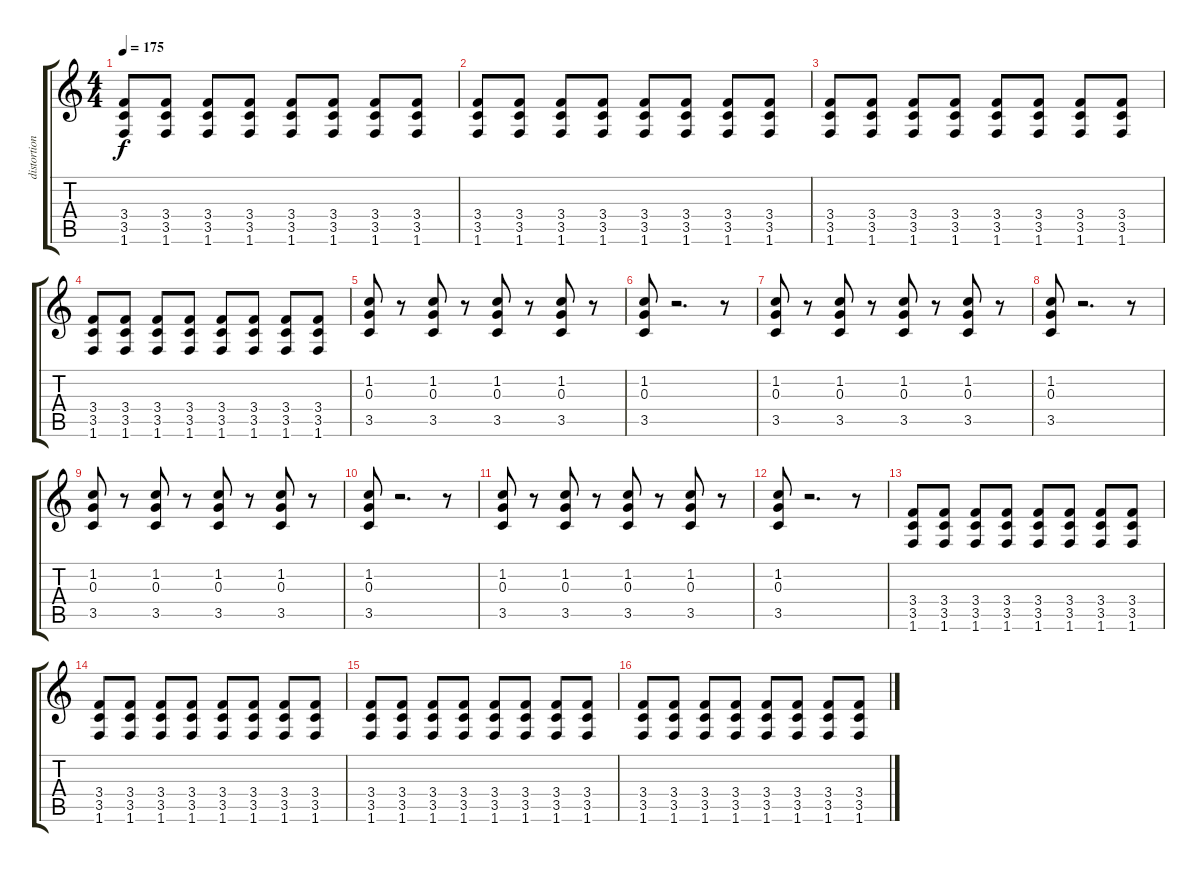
\track ("distortion " "distortion") {instrument distortionguitar}
\staff {score tabs}
\tuning (E4 B3 G3 D3 A2 E2) {hide}
\ts (4 4)
\tempo 175
\clef g2
\ks c
(3.4 3.5 1.6).8{dy f} (3.4 3.5 1.6).8 (3.4 3.5 1.6).8 (3.4 3.5 1.6).8 (3.4 3.5 1.6).8 (3.4 3.5 1.6).8 (3.4 3.5 1.6).8 (3.4 3.5 1.6).8 |
(3.4 3.5 1.6).8 (3.4 3.5 1.6).8 (3.4 3.5 1.6).8 (3.4 3.5 1.6).8 (3.4 3.5 1.6).8 (3.4 3.5 1.6).8 (3.4 3.5 1.6).8 (3.4 3.5 1.6).8 |
(3.4 3.5 1.6).8 (3.4 3.5 1.6).8 (3.4 3.5 1.6).8 (3.4 3.5 1.6).8 (3.4 3.5 1.6).8 (3.4 3.5 1.6).8 (3.4 3.5 1.6).8 (3.4 3.5 1.6).8 |
(3.4 3.5 1.6).8 (3.4 3.5 1.6).8 (3.4 3.5 1.6).8 (3.4 3.5 1.6).8 (3.4 3.5 1.6).8 (3.4 3.5 1.6).8 (3.4 3.5 1.6).8 (3.4 3.5 1.6).8 |
(1.2 0.3 3.5).8 r.8 (1.2 0.3 3.5).8 r.8 (1.2 0.3 3.5).8 r.8 (1.2 0.3 3.5).8 r.8 |
(1.2 0.3 3.5).8 r.2{d} r.8 |
(1.2 0.3 3.5).8 r.8 (1.2 0.3 3.5).8 r.8 (1.2 0.3 3.5).8 r.8 (1.2 0.3 3.5).8 r.8 |
(1.2 0.3 3.5).8 r.2{d} r.8 |
(1.2 0.3 3.5).8 r.8 (1.2 0.3 3.5).8 r.8 (1.2 0.3 3.5).8 r.8 (1.2 0.3 3.5).8 r.8 |
(1.2 0.3 3.5).8 r.2{d} r.8 |
(1.2 0.3 3.5).8 r.8 (1.2 0.3 3.5).8 r.8 (1.2 0.3 3.5).8 r.8 (1.2 0.3 3.5).8 r.8 |
(1.2 0.3 3.5).8 r.2{d} r.8 |
(3.4 3.5 1.6).8 (3.4 3.5 1.6).8 (3.4 3.5 1.6).8 (3.4 3.5 1.6).8 (3.4 3.5 1.6).8 (3.4 3.5 1.6).8 (3.4 3.5 1.6).8 (3.4 3.5 1.6).8 |
(3.4 3.5 1.6).8 (3.4 3.5 1.6).8 (3.4 3.5 1.6).8 (3.4 3.5 1.6).8 (3.4 3.5 1.6).8 (3.4 3.5 1.6).8 (3.4 3.5 1.6).8 (3.4 3.5 1.6).8 |
(3.4 3.5 1.6).8 (3.4 3.5 1.6).8 (3.4 3.5 1.6).8 (3.4 3.5 1.6).8 (3.4 3.5 1.6).8 (3.4 3.5 1.6).8 (3.4 3.5 1.6).8 (3.4 3.5 1.6).8 |
(3.4 3.5 1.6).8 (3.4 3.5 1.6).8 (3.4 3.5 1.6).8 (3.4 3.5 1.6).8 (3.4 3.5 1.6).8 (3.4 3.5 1.6).8 (3.4 3.5 1.6).8 (3.4 3.5 1.6).8
